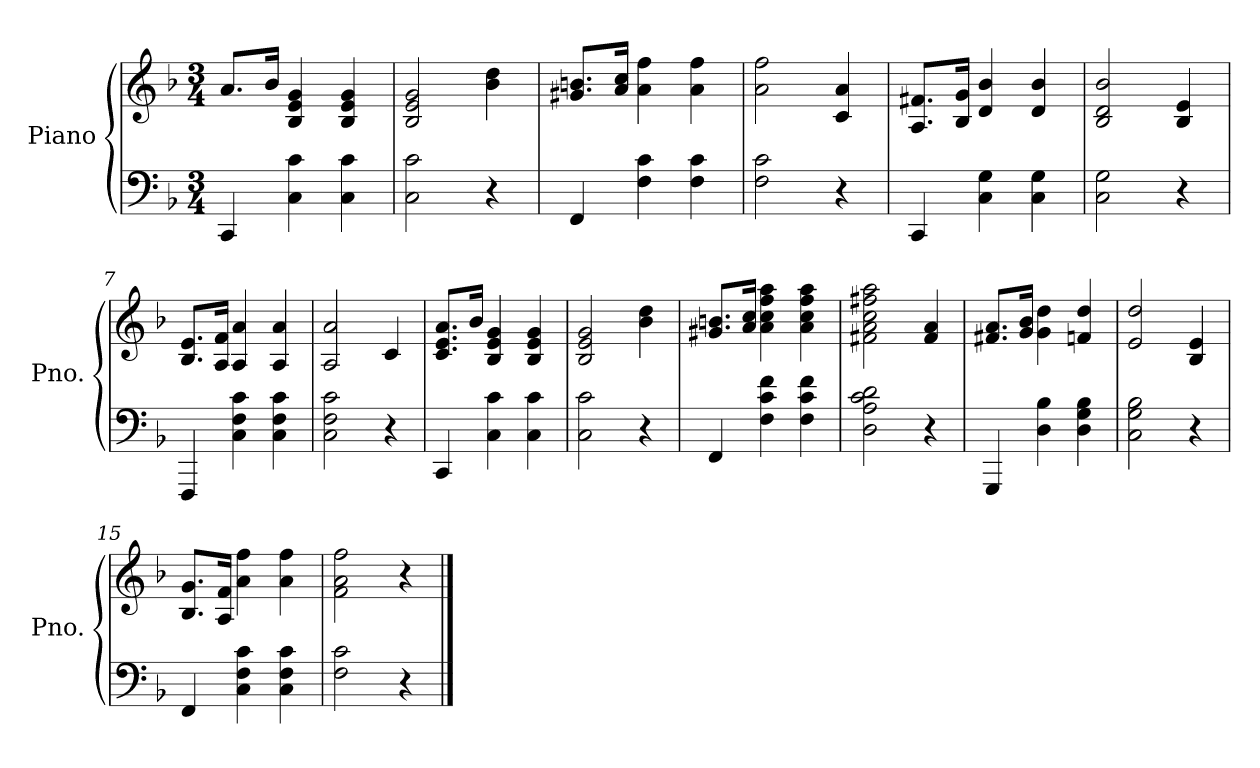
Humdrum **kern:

**kern	**kern
*part1	*part1
*staff2	*staff1
*I"Piano	*
*I'Pno.	*
*clefF4	*clefG2
*k[b-]	*k[b-]
*M3/4	*M3/4
*MM84	*MM84
=1	=1
4CC/	8.a/L
.	16b-/Jk
4C\ 4c\	4B-/ 4e/ 4g/
4C\ 4c\	4B-/ 4e/ 4g/
=2	=2
2C\ 2c\	2B-/ 2e/ 2g/
4r	4b-\ 4dd\
=3	=3
4FF/	8.g#X/ 8.bn/L
.	16a/ 16cc/Jk
4F\ 4c\	4a\ 4ff\
4F\ 4c\	4a\ 4ff\
=4	=4
2F\ 2c\	2a\ 2ff\
4r	4c/ 4a/
=5	=5
4CC/	8.A/ 8.f#X/L
.	16B-/ 16g/Jk
4C\ 4G\	4d/ 4b-/
4C\ 4G\	4d/ 4b-/
=6	=6
2C\ 2G\	2B-/ 2d/ 2b-/
4r	4B-/ 4e/
=7	=7
4FFF/	8.B-/ 8.e/L
.	16A/ 16f/Jk
4C\ 4F\ 4c\	4A/ 4a/
4C\ 4F\ 4c\	4A/ 4a/
=8	=8
2C\ 2F\ 2c\	2A/ 2a/
4r	4c/
=9	=9
4CC/	8.c/ 8.e/ 8.a/L
.	16b-/Jk
4C\ 4c\	4B-/ 4e/ 4g/
4C\ 4c\	4B-/ 4e/ 4g/
=10	=10
2C\ 2c\	2B-/ 2e/ 2g/
4r	4b-\ 4dd\
!!LO:LB:g=z
=11	=11
4FF/	8.g#X/ 8.bn/L
.	16a/ 16cc/Jk
4F\ 4c\ 4f\	4a\ 4cc\ 4ff\ 4aa\
4F\ 4c\ 4f\	4a\ 4cc\ 4ff\ 4aa\
=12	=12
2D\ 2A\ 2c\ 2d\	2f#X\ 2a\ 2cc\ 2ff#X\ 2aa\
4r	4f#/ 4a/
=13	=13
4GGG/	8.f#X/ 8.a/L
.	16g/ 16b-/Jk
4D\ 4B-\	4g\ 4dd\
4D\ 4G\ 4B-\	4fn/ 4dd/
=14	=14
2C\ 2G\ 2B-\	2e/ 2dd/
4r	4B-/ 4e/
=15	=15
4FF/	8.B-/ 8.g/L
.	16A/ 16f/Jk
4C\ 4F\ 4c\	4a\ 4ff\
4C\ 4F\ 4c\	4a\ 4ff\
=16	=16
2F\ 2c\	2f\ 2a\ 2ff\
4r	4r
==	==
*-	*-
